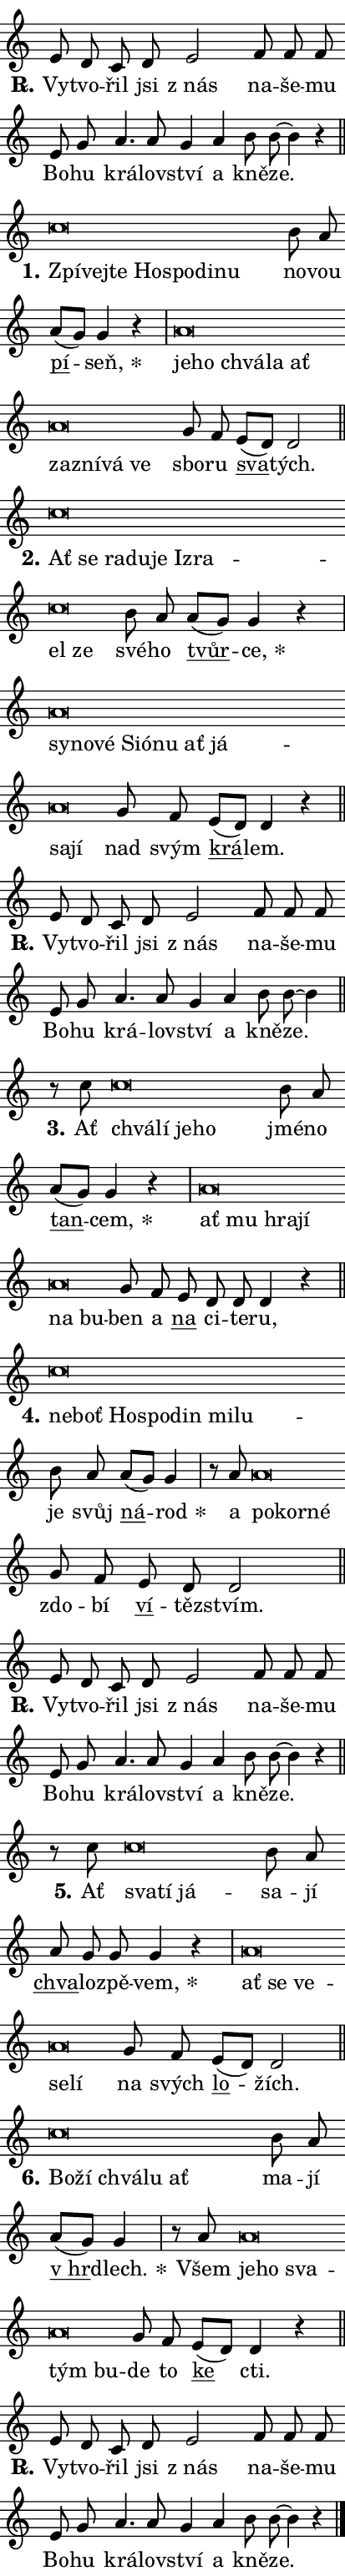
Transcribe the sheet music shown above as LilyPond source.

\version "2.22.1"
\header { tagline = "" }
\paper {
  indent = 0\cm
  top-margin = 0\cm
  right-margin = 0\cm
  bottom-margin = 0\cm
  left-margin = 0\cm
  paper-width = 7\cm
  page-breaking = #ly:one-page-breaking
  system-system-spacing.basic-distance = #11
  score-system-spacing.basic-distance = #11
  ragged-last = ##f
}


%% Author: Thomas Morley
%% https://lists.gnu.org/archive/html/lilypond-user/2020-05/msg00002.html
#(define (line-position grob)
"Returns position of @var[grob} in current system:
   @code{'start}, if at first time-step
   @code{'end}, if at last time-step
   @code{'middle} otherwise
"
  (let* ((col (ly:item-get-column grob))
         (ln (ly:grob-object col 'left-neighbor))
         (rn (ly:grob-object col 'right-neighbor))
         (col-to-check-left (if (ly:grob? ln) ln col))
         (col-to-check-right (if (ly:grob? rn) rn col))
         (break-dir-left
           (and
             (ly:grob-property col-to-check-left 'non-musical #f)
             (ly:item-break-dir col-to-check-left)))
         (break-dir-right
           (and
             (ly:grob-property col-to-check-right 'non-musical #f)
             (ly:item-break-dir col-to-check-right))))
        (cond ((eqv? 1 break-dir-left) 'start)
              ((eqv? -1 break-dir-right) 'end)
              (else 'middle))))

#(define (tranparent-at-line-position vctor)
  (lambda (grob)
  "Relying on @code{line-position} select the relevant enry from @var{vctor}.
Used to determine transparency,"
    (case (line-position grob)
      ((end) (not (vector-ref vctor 0)))
      ((middle) (not (vector-ref vctor 1)))
      ((start) (not (vector-ref vctor 2))))))

noteHeadBreakVisibility =
#(define-music-function (break-visibility)(vector?)
"Makes @code{NoteHead}s transparent relying on @var{break-visibility}"
#{
  \override NoteHead.transparent =
    #(tranparent-at-line-position break-visibility)
#})

#(define delete-ledgers-for-transparent-note-heads
  (lambda (grob)
    "Reads whether a @code{NoteHead} is transparent.
If so this @code{NoteHead} is removed from @code{'note-heads} from
@var{grob}, which is supposed to be @code{LedgerLineSpanner}.
As a result ledgers are not printed for this @code{NoteHead}"
    (let* ((nhds-array (ly:grob-object grob 'note-heads))
           (nhds-list
             (if (ly:grob-array? nhds-array)
                 (ly:grob-array->list nhds-array)
                 '()))
           ;; Relies on the transparent-property being done before
           ;; Staff.LedgerLineSpanner.after-line-breaking is executed.
           ;; This is fragile ...
           (to-keep
             (remove
               (lambda (nhd)
                 (ly:grob-property nhd 'transparent #f))
               nhds-list)))
      ;; TODO find a better method to iterate over grob-arrays, similiar
      ;; to filter/remove etc for lists
      ;; For now rebuilt from scratch
      (set! (ly:grob-object grob 'note-heads)  '())
      (for-each
        (lambda (nhd)
          (ly:pointer-group-interface::add-grob grob 'note-heads nhd))
        to-keep))))

hideNotes = {
  \noteHeadBreakVisibility #begin-of-line-visible
}
unHideNotes = {
  \noteHeadBreakVisibility #all-visible
}

% work-around for resetting accidentals
% https://lilypond.org/doc/v2.23/Documentation/notation/displaying-rhythms#unmetered-music
cadenzaMeasure = {
  \cadenzaOff
  \partial 1024 s1024
  \cadenzaOn
}

#(define-markup-command (accent layout props text) (markup?)
  "Underline accented syllable"
  (interpret-markup layout props
    #{\markup \override #'(offset . 4.3) \underline { #text }#}))

responsum = \markup \concat {
  "R" \hspace #-1.05 \path #0.1 #'((moveto 0 0.07) (lineto 0.9 0.8)) \hspace #0.05 "."
}

\layout {
    \context {
        \Staff
        \remove "Time_signature_engraver"
        \override LedgerLineSpanner.after-line-breaking = #delete-ledgers-for-transparent-note-heads
    }
    \context {
        \Voice {
            \override NoteHead.output-attributes = #'((class . "notehead"))
            \override Hairpin.height = #0.55
        }
    }
    \context {
        \Lyrics {
            \override StanzaNumber.output-attributes = #'((class . "stanzanumber"))
            \override LyricSpace.minimum-distance = #0.9
            \override LyricText.font-name = #"TeX Gyre Schola"
            \override LyricText.font-size = 1
            \override StanzaNumber.font-name = #"TeX Gyre Schola Bold"
            \override StanzaNumber.font-size = 1
        }
    }
}

% magnetic-lyrics.ily
%
%   written by
%     Jean Abou Samra <jean@abou-samra.fr>
%     Werner Lemberg <wl@gnu.org>
%
%   adapted by
%     Jiri Hon <jiri.hon@gmail.com>
%
% Version 2022-Apr-15

% https://www.mail-archive.com/lilypond-user@gnu.org/msg149350.html

#(define (Left_hyphen_pointer_engraver context)
   "Collect syllable-hyphen-syllable occurrences in lyrics and store
them in properties.  This engraver only looks to the left.  For
example, if the lyrics input is @code{foo -- bar}, it does the
following.

@itemize @bullet
@item
Set the @code{text} property of the @code{LyricHyphen} grob between
@q{foo} and @q{bar} to @code{foo}.

@item
Set the @code{left-hyphen} property of the @code{LyricText} grob with
text @q{foo} to the @code{LyricHyphen} grob between @q{foo} and
@q{bar}.
@end itemize

Use this auxiliary engraver in combination with the
@code{lyric-@/text::@/apply-@/magnetic-@/offset!} hook."
   (let ((hyphen #f)
         (text #f))
     (make-engraver
      (acknowledgers
       ((lyric-syllable-interface engraver grob source-engraver)
        (set! text grob)))
      (end-acknowledgers
       ((lyric-hyphen-interface engraver grob source-engraver)
        ;(when (not (grob::has-interface grob 'lyric-space-interface))
          (set! hyphen grob)));)
      ((stop-translation-timestep engraver)
       (when (and text hyphen)
         (ly:grob-set-object! text 'left-hyphen hyphen))
       (set! text #f)
       (set! hyphen #f)))))

#(define (lyric-text::apply-magnetic-offset! grob)
   "If the space between two syllables is less than the value in
property @code{LyricText@/.details@/.squash-threshold}, move the right
syllable to the left so that it gets concatenated with the left
syllable.

Use this function as a hook for
@code{LyricText@/.after-@/line-@/breaking} if the
@code{Left_@/hyphen_@/pointer_@/engraver} is active."
   (let ((hyphen (ly:grob-object grob 'left-hyphen #f)))
     (when hyphen
       (let ((left-text (ly:spanner-bound hyphen LEFT)))
         (when (grob::has-interface left-text 'lyric-syllable-interface)
           (let* ((common (ly:grob-common-refpoint grob left-text X))
                  (this-x-ext (ly:grob-extent grob common X))
                  (left-x-ext
                   (begin
                     ;; Trigger magnetism for left-text.
                     (ly:grob-property left-text 'after-line-breaking)
                     (ly:grob-extent left-text common X)))
                  ;; `delta` is the gap width between two syllables.
                  (delta (- (interval-start this-x-ext)
                            (interval-end left-x-ext)))
                  (details (ly:grob-property grob 'details))
                  (threshold (assoc-get 'squash-threshold details 0.2)))
             (when (< delta threshold)
               (let* (;; We have to manipulate the input text so that
                      ;; ligatures crossing syllable boundaries are not
                      ;; disabled.  For languages based on the Latin
                      ;; script this is essentially a beautification.
                      ;; However, for non-Western scripts it can be a
                      ;; necessity.
                      (lt (ly:grob-property left-text 'text))
                      (rt (ly:grob-property grob 'text))
                      (is-space (grob::has-interface hyphen 'lyric-space-interface))
                      (space (if is-space " " ""))
                      (space-markup (grob-interpret-markup grob " "))
                      (space-size (interval-length (ly:stencil-extent space-markup X)))
                      (extra-delta (if is-space space-size 0))
                      ;; Append new syllable.
                      (ltrt-space (if (and (string? lt) (string? rt))
                                (string-append lt space rt)
                                (make-concat-markup (list lt space rt))))
                      ;; Right-align `ltrt` to the right side.
                      (ltrt-space-markup (grob-interpret-markup
                               grob
                               (make-translate-markup
                                (cons (interval-length this-x-ext) 0)
                                (make-right-align-markup ltrt-space)))))
                 (begin
                   ;; Don't print `left-text`.
                   (ly:grob-set-property! left-text 'stencil #f)
                   ;; Set text and stencil (which holds all collected
                   ;; syllables so far) and shift it to the left.
                   (ly:grob-set-property! grob 'text ltrt-space)
                   (ly:grob-set-property! grob 'stencil ltrt-space-markup)
                   (ly:grob-translate-axis! grob (- (- delta extra-delta)) X))))))))))


#(define (lyric-hyphen::displace-bounds-first grob)
   ;; Make very sure this callback isn't triggered too early.
   (let ((left (ly:spanner-bound grob LEFT))
         (right (ly:spanner-bound grob RIGHT)))
     (ly:grob-property left 'after-line-breaking)
     (ly:grob-property right 'after-line-breaking)
     (ly:lyric-hyphen::print grob)))

squashThreshold = #0.4

\layout {
  \context {
    \Lyrics
    \consists #Left_hyphen_pointer_engraver
    \override LyricText.after-line-breaking =
      #lyric-text::apply-magnetic-offset!
    \override LyricHyphen.stencil = #lyric-hyphen::displace-bounds-first
    \override LyricText.details.squash-threshold = \squashThreshold
    \override LyricHyphen.minimum-distance = 0
    \override LyricHyphen.minimum-length = \squashThreshold
  }
}

squash = \override LyricText.details.squash-threshold = 9999
unSquash = \override LyricText.details.squash-threshold = \squashThreshold

left = \override LyricText.self-alignment-X = #LEFT
unLeft = \revert LyricText.self-alignment-X

starOffset = #(lambda (grob) 
                (let ((x_offset (ly:self-alignment-interface::aligned-on-x-parent grob)))
                  (if (= x_offset 0) 0 (+ x_offset 1.2))))

star = #(define-music-function (syllable)(string?)
"Append star separator at the end of a syllable"
#{
  \once \override LyricText.X-offset = #starOffset
  \lyricmode { \markup {
    #syllable
    \override #'((font-name . "TeX Gyre Schola Bold")) \hspace #0.2 \lower #0.65 \larger "*"
  } }
#})

starAccent = #(define-music-function (syllable)(string?)
"Append star separator at the end of a syllable and make accent"
#{
  \once \override LyricText.X-offset = #starOffset
  \lyricmode { \markup {
    \accent #syllable
    \override #'((font-name . "TeX Gyre Schola Bold")) \hspace #0.2 \lower #0.65 \larger "*"
  } }
#})

breath = #(define-music-function (syllable)(string?)
"Append breathing indicator at the end of a syllable"
#{
  \lyricmode { \markup { #syllable "+" } }
#})

optionalBreath = #(define-music-function (syllable)(string?)
"Append optional breathing indicator at the end of a syllable"
#{
  \lyricmode { \markup { #syllable "(+)" } }
#})


\score {
    <<
        \new Voice = "melody" { \cadenzaOn \key c \major \relative { e'8 d c d e2 \bar "" f8 f f \bar "" e g \bar "" a4. a8 g4 \bar "" a b8 b~ b4 r \cadenzaMeasure \bar "||" \break }
\relative { c''\breve*1/16 \hideNotes \breve*1/16 \bar "" \breve*1/16 \bar "" \breve*1/16 \bar "" \breve*1/16 \bar "" \breve*1/16 \breve*1/16 \bar "" \unHideNotes b8 a \bar "" a[( g)] g4 r \cadenzaMeasure \bar "|" a\breve*1/16 \hideNotes \breve*1/16 \bar "" \breve*1/16 \bar "" \breve*1/16 \bar "" \breve*1/16 \bar "" \breve*1/16 \bar "" \breve*1/16 \bar "" \breve*1/16 \breve*1/16 \bar "" \unHideNotes g8 f \bar "" e[( d)] d2 \cadenzaMeasure \bar "||" \break }
\relative { c''\breve*1/16 \hideNotes \breve*1/16 \bar "" \breve*1/16 \bar "" \breve*1/16 \bar "" \breve*1/16 \bar "" \breve*1/16 \bar "" \breve*1/16 \bar "" \breve*1/16 \breve*1/16 \bar "" \unHideNotes b8 a \bar "" a[( g)] g4 r \cadenzaMeasure \bar "|" a\breve*1/16 \hideNotes \breve*1/16 \bar "" \breve*1/16 \bar "" \breve*1/16 \bar "" \breve*1/16 \bar "" \breve*1/16 \bar "" \breve*1/16 \bar "" \breve*1/16 \bar "" \breve*1/16 \breve*1/16 \bar "" \unHideNotes g8 f \bar "" e[( d)] d4 r \cadenzaMeasure \bar "||" \break }
\relative { e'8 d c d e2 \bar "" f8 f f \bar "" e g \bar "" a4. a8 g4 \bar "" a b8 b~ b4 \cadenzaMeasure \bar "||" \break }
\relative { r8 c''8 c\breve*1/16 \hideNotes \breve*1/16 \bar "" \breve*1/16 \breve*1/16 \bar "" \unHideNotes b8 a \bar "" a[( g)] g4 r \cadenzaMeasure \bar "|" a\breve*1/16 \hideNotes \breve*1/16 \bar "" \breve*1/16 \bar "" \breve*1/16 \bar "" \breve*1/16 \breve*1/16 \bar "" \unHideNotes g8 f \bar "" e d d d4 r \cadenzaMeasure \bar "||" \break }
\relative { c''\breve*1/16 \hideNotes \breve*1/16 \bar "" \breve*1/16 \bar "" \breve*1/16 \bar "" \breve*1/16 \bar "" \breve*1/16 \breve*1/16 \bar "" \unHideNotes b8 a \bar "" a[( g)] g4 \cadenzaMeasure \bar "|" r8 a8 a\breve*1/16 \hideNotes \breve*1/16 \breve*1/16 \bar "" \unHideNotes g8 f \bar "" e d d2 \cadenzaMeasure \bar "||" \break }
\relative { e'8 d c d e2 \bar "" f8 f f \bar "" e g \bar "" a4. a8 g4 \bar "" a b8 b~ b4 r \cadenzaMeasure \bar "||" \break }
\relative { r8 c''8 c\breve*1/16 \hideNotes \breve*1/16 \breve*1/16 \bar "" \unHideNotes b8 a \bar "" a g g g4 r \cadenzaMeasure \bar "|" a\breve*1/16 \hideNotes \breve*1/16 \bar "" \breve*1/16 \bar "" \breve*1/16 \breve*1/16 \bar "" \unHideNotes g8 f \bar "" e[( d)] d2 \cadenzaMeasure \bar "||" \break }
\relative { c''\breve*1/16 \hideNotes \breve*1/16 \bar "" \breve*1/16 \bar "" \breve*1/16 \breve*1/16 \bar "" \unHideNotes b8 a \bar "" a[( g)] g4 \cadenzaMeasure \bar "|" r8 a8 a\breve*1/16 \hideNotes \breve*1/16 \bar "" \breve*1/16 \bar "" \breve*1/16 \breve*1/16 \bar "" \unHideNotes g8 f \bar "" e[( d)] d4 r \cadenzaMeasure \bar "||" \break }
\relative { e'8 d c d e2 \bar "" f8 f f \bar "" e g \bar "" a4. a8 g4 \bar "" a b8 b~ b4 r \cadenzaMeasure \bar "||" \break } \bar "|." }
        \new Lyrics \lyricsto "melody" { \lyricmode { \set stanza = \responsum
Vy -- tvo -- řil jsi "z nás" na -- še -- mu Bo -- hu krá -- lov -- ství a kně -- ze.
\set stanza = "1."
\left Zpí -- \squash vej -- te Ho -- spo -- di -- nu \unLeft \unSquash no -- vou \markup \accent pí -- \star seň, \left je -- \squash ho chvá -- la ať za -- zní -- vá ve \unLeft \unSquash sbo -- ru \markup \accent sva -- tých.
\set stanza = "2."
\left Ať \squash se ra -- du -- je Iz -- ra -- el ze \unLeft \unSquash své -- ho \markup \accent tvůr -- \star ce, \left sy -- \squash no -- vé Si -- ó -- nu ať já -- sa -- jí \unLeft \unSquash nad svým \markup \accent krá -- lem.
\set stanza = \responsum
Vy -- tvo -- řil jsi "z nás" na -- še -- mu Bo -- hu krá -- lov -- ství a kně -- ze.
\set stanza = "3."
Ať \left chvá -- \squash lí je -- ho \unLeft \unSquash jmé -- no \markup \accent tan -- \star cem, \left ať \squash mu hra -- jí na bu -- \unLeft \unSquash ben a \markup \accent na ci -- te -- ru,
\set stanza = "4."
\left ne -- \squash boť Ho -- spo -- din mi -- lu -- \unLeft \unSquash je svůj \markup \accent ná -- \star rod a \left po -- \squash kor -- né \unLeft \unSquash zdo -- bí \markup \accent ví -- těz -- stvím.
\set stanza = \responsum
Vy -- tvo -- řil jsi "z nás" na -- še -- mu Bo -- hu krá -- lov -- ství a kně -- ze.
\set stanza = "5."
Ať \left sva -- \squash tí já -- \unLeft \unSquash sa -- jí \markup \accent chva -- lo -- zpě -- \star vem, \left ať \squash se ve -- se -- lí \unLeft \unSquash na svých \markup \accent lo -- žích.
\set stanza = "6."
\left Bo -- \squash ží chvá -- lu ať \unLeft \unSquash ma -- jí \markup \accent "v hr" -- \star dlech. Všem \left je -- \squash ho sva -- tým bu -- \unLeft \unSquash de to \markup \accent ke cti.
\set stanza = \responsum
Vy -- tvo -- řil jsi "z nás" na -- še -- mu Bo -- hu krá -- lov -- ství a kně -- ze. } }
    >>
    \layout {}
}
